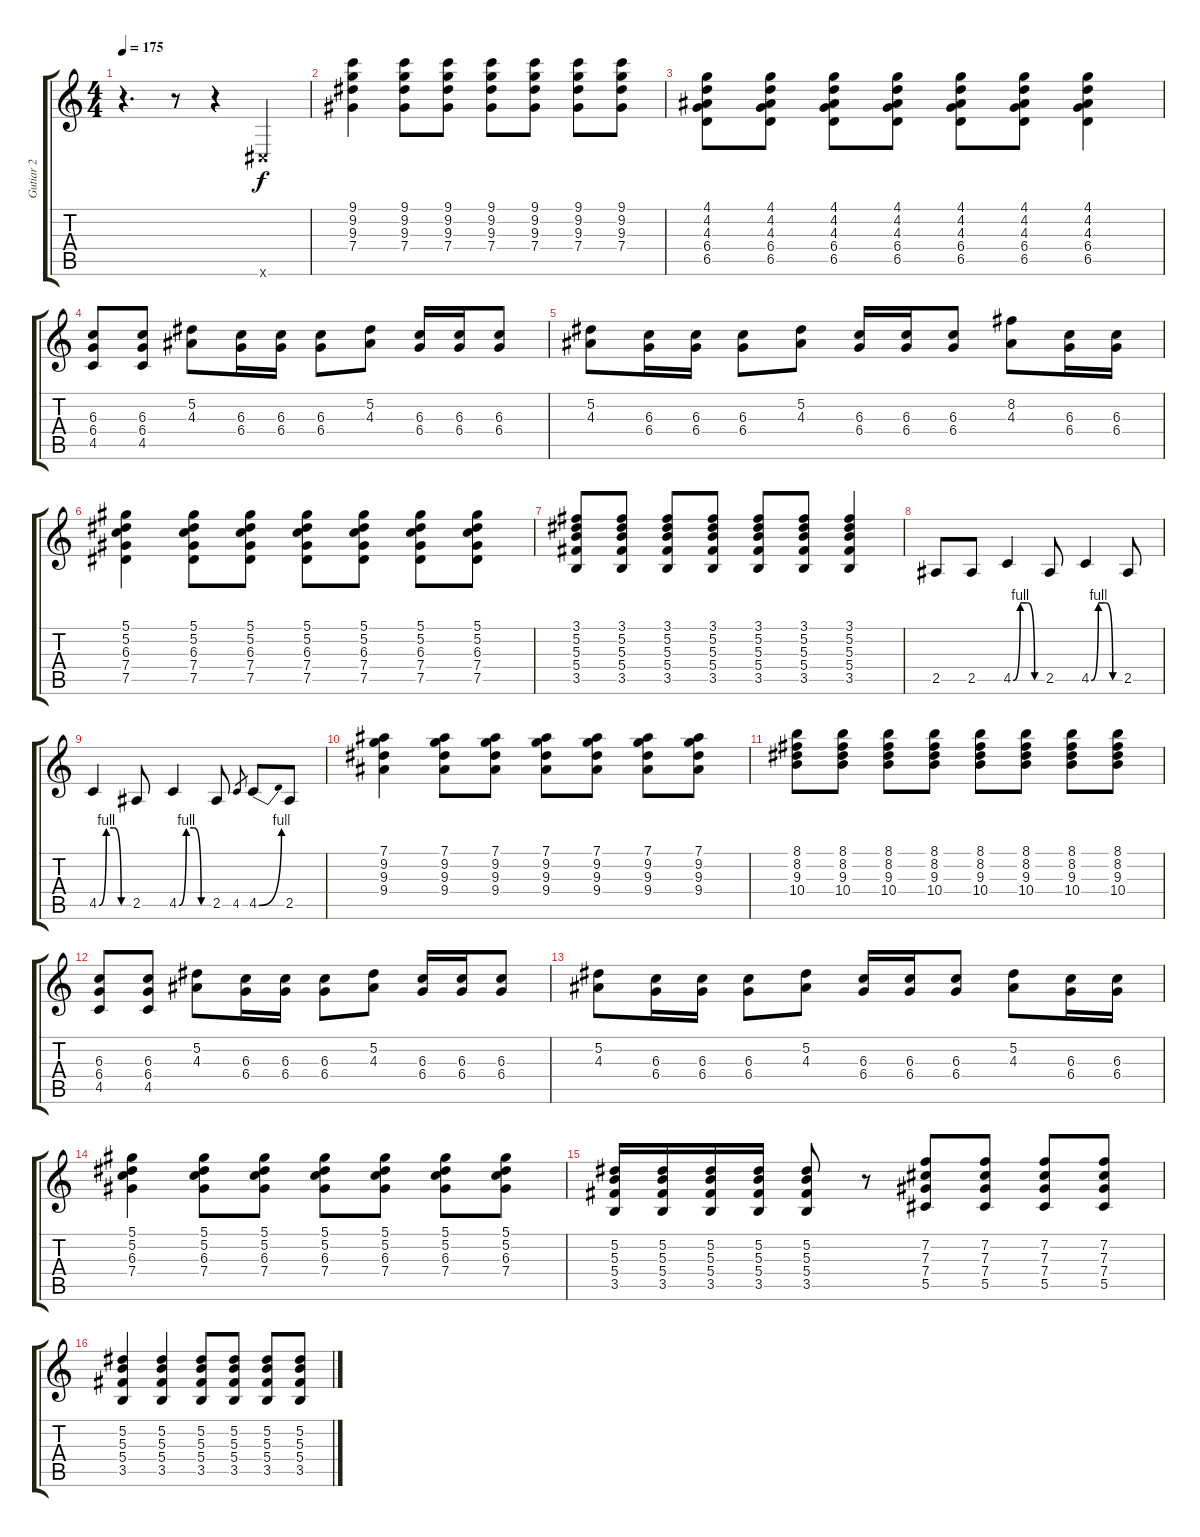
\track ("Gutiar 2" "Gutiar 2") {instrument overdrivenguitar}
\staff {score tabs}
\tuning (Eb4 Bb3 Gb3 Db3 Ab2 Db2) {hide}
\ts (4 4)
\tempo 175
\clef g2
\ks c
r.4{d dy f} r.8 r.4 0.6{x}.4 |
(9.1 9.2 9.3 7.4).4 (9.1 9.2 9.3 7.4).8 (9.1 9.2 9.3 7.4).8 (9.1 9.2 9.3 7.4).8 (9.1 9.2 9.3 7.4).8 (9.1 9.2 9.3 7.4).8 (9.1 9.2 9.3 7.4).8 |
(4.1 4.2 4.3 6.4 6.5).8 (4.1 4.2 4.3 6.4 6.5).8 (4.1 4.2 4.3 6.4 6.5).8 (4.1 4.2 4.3 6.4 6.5).8 (4.1 4.2 4.3 6.4 6.5).8 (4.1 4.2 4.3 6.4 6.5).8 (4.1 4.2 4.3 6.4 6.5).4 |
(6.3 6.4 4.5).8 (6.3 6.4 4.5).8 (5.2 4.3).8 (6.3 6.4).16 (6.3 6.4).16 (6.3 6.4).8 (5.2 4.3).8 (6.3 6.4).16 (6.3 6.4).16 (6.3 6.4).8 |
(5.2 4.3).8 (6.3 6.4).16 (6.3 6.4).16 (6.3 6.4).8 (5.2 4.3).8 (6.3 6.4).16 (6.3 6.4).16 (6.3 6.4).8 (8.2 4.3).8 (6.3 6.4).16 (6.3 6.4).16 |
(5.1 5.2 6.3 7.4 7.5).4 (5.1 5.2 6.3 7.4 7.5).8 (5.1 5.2 6.3 7.4 7.5).8 (5.1 5.2 6.3 7.4 7.5).8 (5.1 5.2 6.3 7.4 7.5).8 (5.1 5.2 6.3 7.4 7.5).8 (5.1 5.2 6.3 7.4 7.5).8 |
(3.1 5.2 5.3 5.4 3.5).8 (3.1 5.2 5.3 5.4 3.5).8 (3.1 5.2 5.3 5.4 3.5).8 (3.1 5.2 5.3 5.4 3.5).8 (3.1 5.2 5.3 5.4 3.5).8 (3.1 5.2 5.3 5.4 3.5).8 (3.1 5.2 5.3 5.4 3.5).4 |
2.5.8 2.5.8 4.5{be (custom 0 0 15 4 30 4 45 0 60 0)}.4 2.5.8 4.5{be (custom 0 0 15 4 30 4 45 0 60 0)}.4 2.5.8 |
4.5{be (custom 0 0 15 4 30 4 45 0 60 0)}.4 2.5.8 4.5{be (custom 0 0 15 4 30 4 45 0 60 0)}.4 2.5.8 4.5.8{gr} 4.5{be (bend 0 0 60 4)}.8 2.5.8 |
(7.1 9.2 9.3 9.4).4 (7.1 9.2 9.3 9.4).8 (7.1 9.2 9.3 9.4).8 (7.1 9.2 9.3 9.4).8 (7.1 9.2 9.3 9.4).8 (7.1 9.2 9.3 9.4).8 (7.1 9.2 9.3 9.4).8 |
(8.1 8.2 9.3 10.4).8 (8.1 8.2 9.3 10.4).8 (8.1 8.2 9.3 10.4).8 (8.1 8.2 9.3 10.4).8 (8.1 8.2 9.3 10.4).8 (8.1 8.2 9.3 10.4).8 (8.1 8.2 9.3 10.4).8 (8.1 8.2 9.3 10.4).8 |
(6.3 6.4 4.5).8 (6.3 6.4 4.5).8 (5.2 4.3).8 (6.3 6.4).16 (6.3 6.4).16 (6.3 6.4).8 (5.2 4.3).8 (6.3 6.4).16 (6.3 6.4).16 (6.3 6.4).8 |
(5.2 4.3).8 (6.3 6.4).16 (6.3 6.4).16 (6.3 6.4).8 (5.2 4.3).8 (6.3 6.4).16 (6.3 6.4).16 (6.3 6.4).8 (5.2 4.3).8 (6.3 6.4).16 (6.3 6.4).16 |
(5.1 5.2 6.3 7.4).4 (5.1 5.2 6.3 7.4).8 (5.1 5.2 6.3 7.4).8 (5.1 5.2 6.3 7.4).8 (5.1 5.2 6.3 7.4).8 (5.1 5.2 6.3 7.4).8 (5.1 5.2 6.3 7.4).8 |
(5.2 5.3 5.4 3.5).16 (5.2 5.3 5.4 3.5).16 (5.2 5.3 5.4 3.5).16 (5.2 5.3 5.4 3.5).16 (5.2 5.3 5.4 3.5).8 r.8 (7.2 7.3 7.4 5.5).8 (7.2 7.3 7.4 5.5).8 (7.2 7.3 7.4 5.5).8 (7.2 7.3 7.4 5.5).8 |
(5.2 5.3 5.4 3.5).4 (5.2 5.3 5.4 3.5).4 (5.2 5.3 5.4 3.5).8 (5.2 5.3 5.4 3.5).8 (5.2 5.3 5.4 3.5).8 (5.2 5.3 5.4 3.5).8
